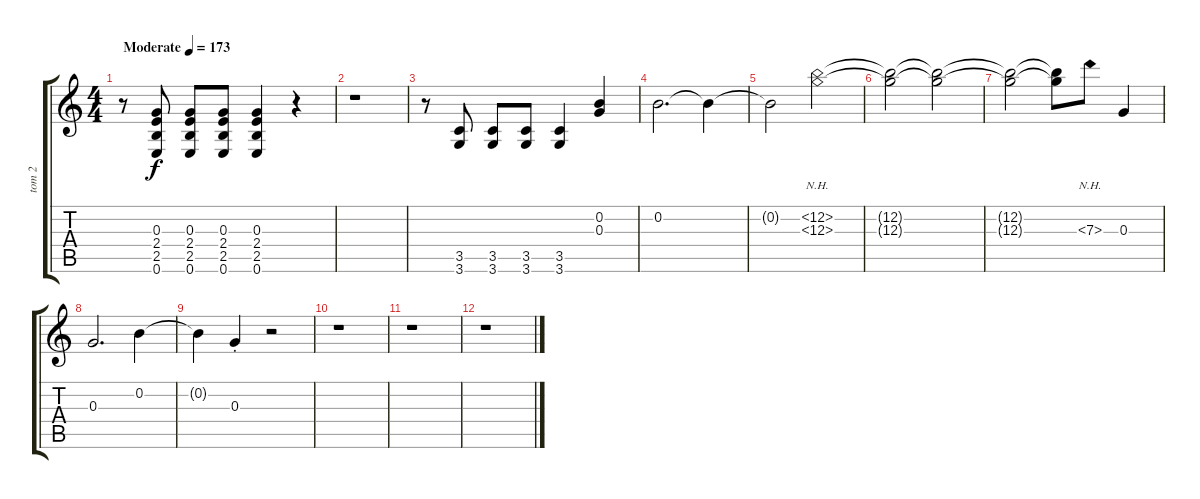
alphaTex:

\track ("tom 2" "tom 2") {instrument overdrivenguitar}
\staff {score tabs}
\tuning (E4 B3 G3 D3 A2 E2) {hide}
\ts (4 4)
\tempo (173 "Moderate")
\clef g2
\ks c
r.8{dy f instrument overdrivenguitar} (0.3 2.4 2.5 0.6).8 (0.3 2.4 2.5 0.6).8 (0.3 2.4 2.5 0.6).8 (0.3 2.4 2.5 0.6).4 r.4 |
r.1 |
r.8 (3.5 3.6).8 (3.5 3.6).8 (3.5 3.6).8 (3.5 3.6).4 (0.2 0.3).4 |
0.2.2{d} 0.2{t}.4 |
0.2{t}.2 (12.2{nh} 12.3{nh}).2 |
(12.2{t} 12.3{t}).2 (12.2{t} 12.3{t}).2 |
(12.2{t} 12.3{t}).2 (12.2{t} 12.3{t}).8 7.3{nh}.8 0.3.4 |
0.3.2{d} 0.2.4 |
0.2{t}.4 0.3{st}.4 r.2 |
r.1 |
r.1 |
r.1
